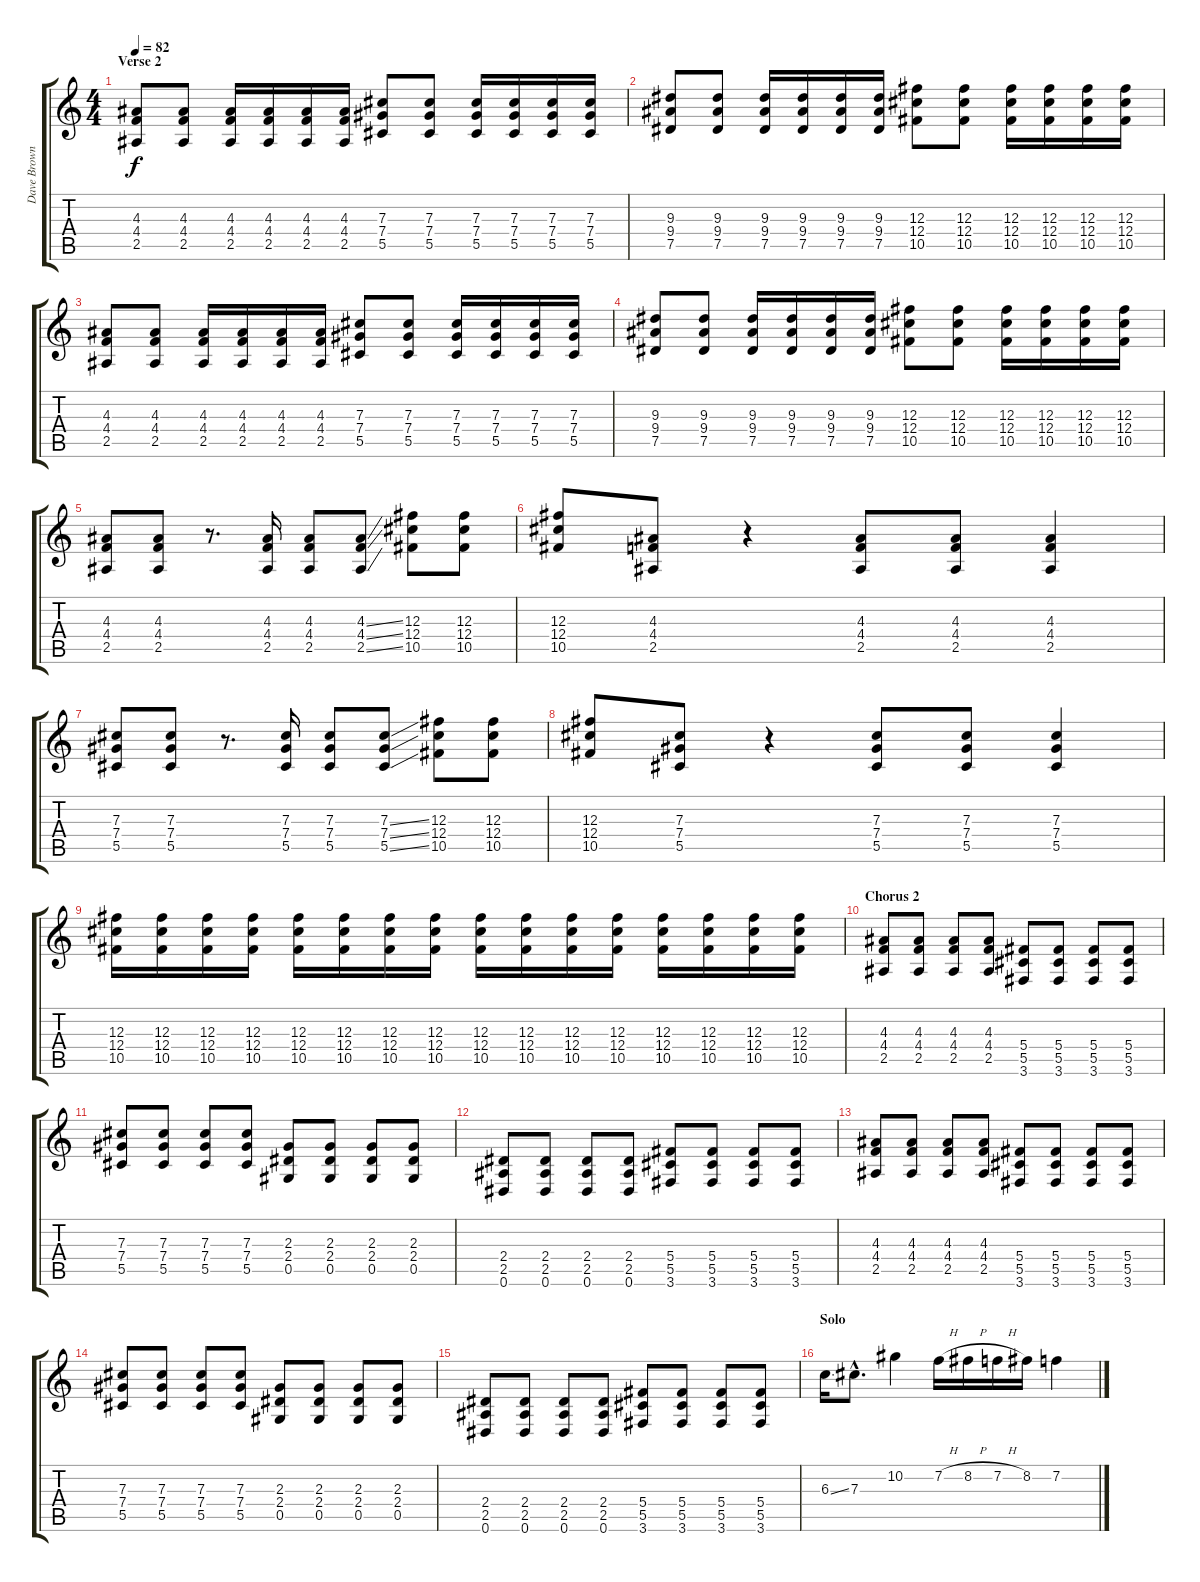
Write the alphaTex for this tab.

\track ("Dave Brownsound - Solo Guitar" "Dave Brown") {instrument electricguitarclean}
\staff {score tabs}
\tuning (Eb4 Bb3 Gb3 Db3 Ab2 Eb2) {hide}
\ts (4 4)
\section ("" "Verse 2")
\tempo 82
\clef g2
\ks c
(4.3 4.4 2.5).8{dy f} (4.3 4.4 2.5).8 (4.3 4.4 2.5).16 (4.3 4.4 2.5).16 (4.3 4.4 2.5).16 (4.3 4.4 2.5).16 (7.3 7.4 5.5).8 (7.3 7.4 5.5).8 (7.3 7.4 5.5).16 (7.3 7.4 5.5).16 (7.3 7.4 5.5).16 (7.3 7.4 5.5).16 |
(9.3 9.4 7.5).8 (9.3 9.4 7.5).8 (9.3 9.4 7.5).16 (9.3 9.4 7.5).16 (9.3 9.4 7.5).16 (9.3 9.4 7.5).16 (12.3 12.4 10.5).8 (12.3 12.4 10.5).8 (12.3 12.4 10.5).16 (12.3 12.4 10.5).16 (12.3 12.4 10.5).16 (12.3 12.4 10.5).16 |
(4.3 4.4 2.5).8 (4.3 4.4 2.5).8 (4.3 4.4 2.5).16 (4.3 4.4 2.5).16 (4.3 4.4 2.5).16 (4.3 4.4 2.5).16 (7.3 7.4 5.5).8 (7.3 7.4 5.5).8 (7.3 7.4 5.5).16 (7.3 7.4 5.5).16 (7.3 7.4 5.5).16 (7.3 7.4 5.5).16 |
(9.3 9.4 7.5).8 (9.3 9.4 7.5).8 (9.3 9.4 7.5).16 (9.3 9.4 7.5).16 (9.3 9.4 7.5).16 (9.3 9.4 7.5).16 (12.3 12.4 10.5).8 (12.3 12.4 10.5).8 (12.3 12.4 10.5).16 (12.3 12.4 10.5).16 (12.3 12.4 10.5).16 (12.3 12.4 10.5).16 |
(4.3 4.4 2.5).8{volume 10 instrument overdrivenguitar} (4.3 4.4 2.5).8 r.8{d} (4.3 4.4 2.5).16 (4.3 4.4 2.5).8 (4.3{ss} 4.4{ss} 2.5{ss}).8 (12.3 12.4 10.5).8 (12.3 12.4 10.5).8 |
(12.3 12.4 10.5).8 (4.3 4.4 2.5).8 r.4 (4.3 4.4 2.5).8 (4.3 4.4 2.5).8 (4.3 4.4 2.5).4 |
(7.3 7.4 5.5).8 (7.3 7.4 5.5).8 r.8{d} (7.3 7.4 5.5).16 (7.3 7.4 5.5).8 (7.3{ss} 7.4{ss} 5.5{ss}).8 (12.3 12.4 10.5).8 (12.3 12.4 10.5).8 |
(12.3 12.4 10.5).8 (7.3 7.4 5.5).8 r.4 (7.3 7.4 5.5).8 (7.3 7.4 5.5).8 (7.3 7.4 5.5).4 |
(12.3 12.4 10.5).16{volume 12} (12.3 12.4 10.5).16 (12.3 12.4 10.5).16 (12.3 12.4 10.5).16 (12.3 12.4 10.5).16 (12.3 12.4 10.5).16 (12.3 12.4 10.5).16 (12.3 12.4 10.5).16 (12.3 12.4 10.5).16 (12.3 12.4 10.5).16 (12.3 12.4 10.5).16 (12.3 12.4 10.5).16 (12.3 12.4 10.5).16 (12.3 12.4 10.5).16 (12.3 12.4 10.5).16 (12.3 12.4 10.5).16 |
\section ("" "Chorus 2")
(4.3 4.4 2.5).8{volume 14 instrument distortionguitar} (4.3 4.4 2.5).8 (4.3 4.4 2.5).8 (4.3 4.4 2.5).8 (5.4 5.5 3.6).8 (5.4 5.5 3.6).8 (5.4 5.5 3.6).8 (5.4 5.5 3.6).8 |
(7.3 7.4 5.5).8 (7.3 7.4 5.5).8 (7.3 7.4 5.5).8 (7.3 7.4 5.5).8 (2.3 2.4 0.5).8 (2.3 2.4 0.5).8 (2.3 2.4 0.5).8 (2.3 2.4 0.5).8 |
(2.4 2.5 0.6).8 (2.4 2.5 0.6).8 (2.4 2.5 0.6).8 (2.4 2.5 0.6).8 (5.4 5.5 3.6).8 (5.4 5.5 3.6).8 (5.4 5.5 3.6).8 (5.4 5.5 3.6).8 |
(4.3 4.4 2.5).8 (4.3 4.4 2.5).8 (4.3 4.4 2.5).8 (4.3 4.4 2.5).8 (5.4 5.5 3.6).8 (5.4 5.5 3.6).8 (5.4 5.5 3.6).8 (5.4 5.5 3.6).8 |
(7.3 7.4 5.5).8 (7.3 7.4 5.5).8 (7.3 7.4 5.5).8 (7.3 7.4 5.5).8 (2.3 2.4 0.5).8 (2.3 2.4 0.5).8 (2.3 2.4 0.5).8 (2.3 2.4 0.5).8 |
(2.4 2.5 0.6).8 (2.4 2.5 0.6).8 (2.4 2.5 0.6).8 (2.4 2.5 0.6).8 (5.4 5.5 3.6).8 (5.4 5.5 3.6).8 (5.4 5.5 3.6).8 (5.4 5.5 3.6).8 |
\section ("" "Solo")
6.3{ss}.16{volume 16 instrument overdrivenguitar} 7.3{hac}.8{d} 10.2.4 7.2{h}.16 8.2{h}.16 7.2{h}.16 8.2.16 7.2.4
